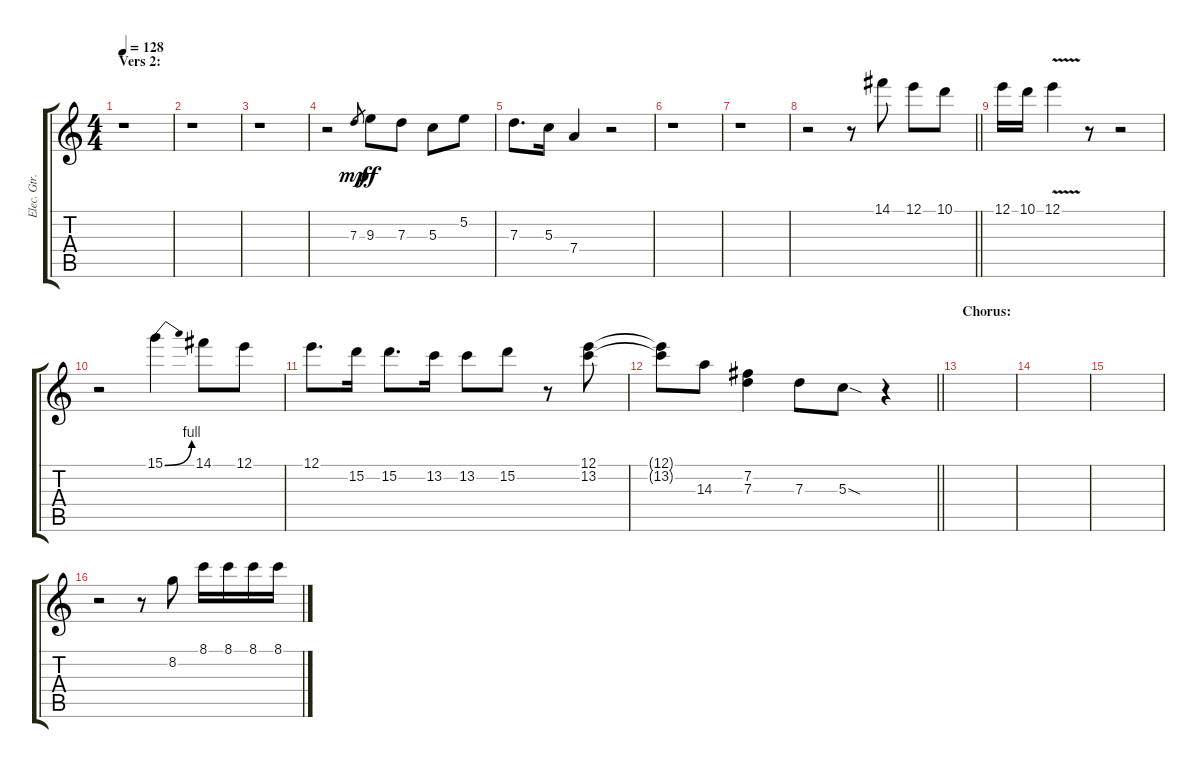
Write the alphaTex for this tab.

\track ("Elec. Gtr. 1" "Elec. Gtr.") {instrument distortionguitar}
\staff {score tabs}
\tuning (E4 B3 G3 D3 A2 E2) {hide}
\ts (4 4)
\section ("" "Vers 2:")
\tempo 128
\clef g2
\ks c
r.1{dy f} |
r.1 |
r.1 |
r.2 7.3.8{gr dy mp} 9.3.8{dy ff} 7.3.8 5.3.8 5.2.8 |
7.3.8{d} 5.3.16 7.4.4 r.2 |
r.1 |
r.1 |
\barLineRight lightlight
r.2 r.8 14.1.8 12.1.8 10.1.8 |
12.1.16 10.1.16 12.1{v}.4 r.8 r.2 |
r.2 15.1{be (bend 0 0 60 4)}.4 14.1.8 12.1.8 |
12.1.8{d} 15.2.16 15.2.8{d} 13.2.16 13.2.8 15.2.8 r.8 (12.1 13.2).8 |
\barLineRight lightlight
(12.1{t} 13.2{t}).8 14.3.8 (7.2 7.3).4 7.3.8 5.3{sod}.8 r.4 |
\section ("" "Chorus:")
|
|
|
r.2 r.8 8.2.8 8.1.16 8.1.16 8.1.16 8.1.16
